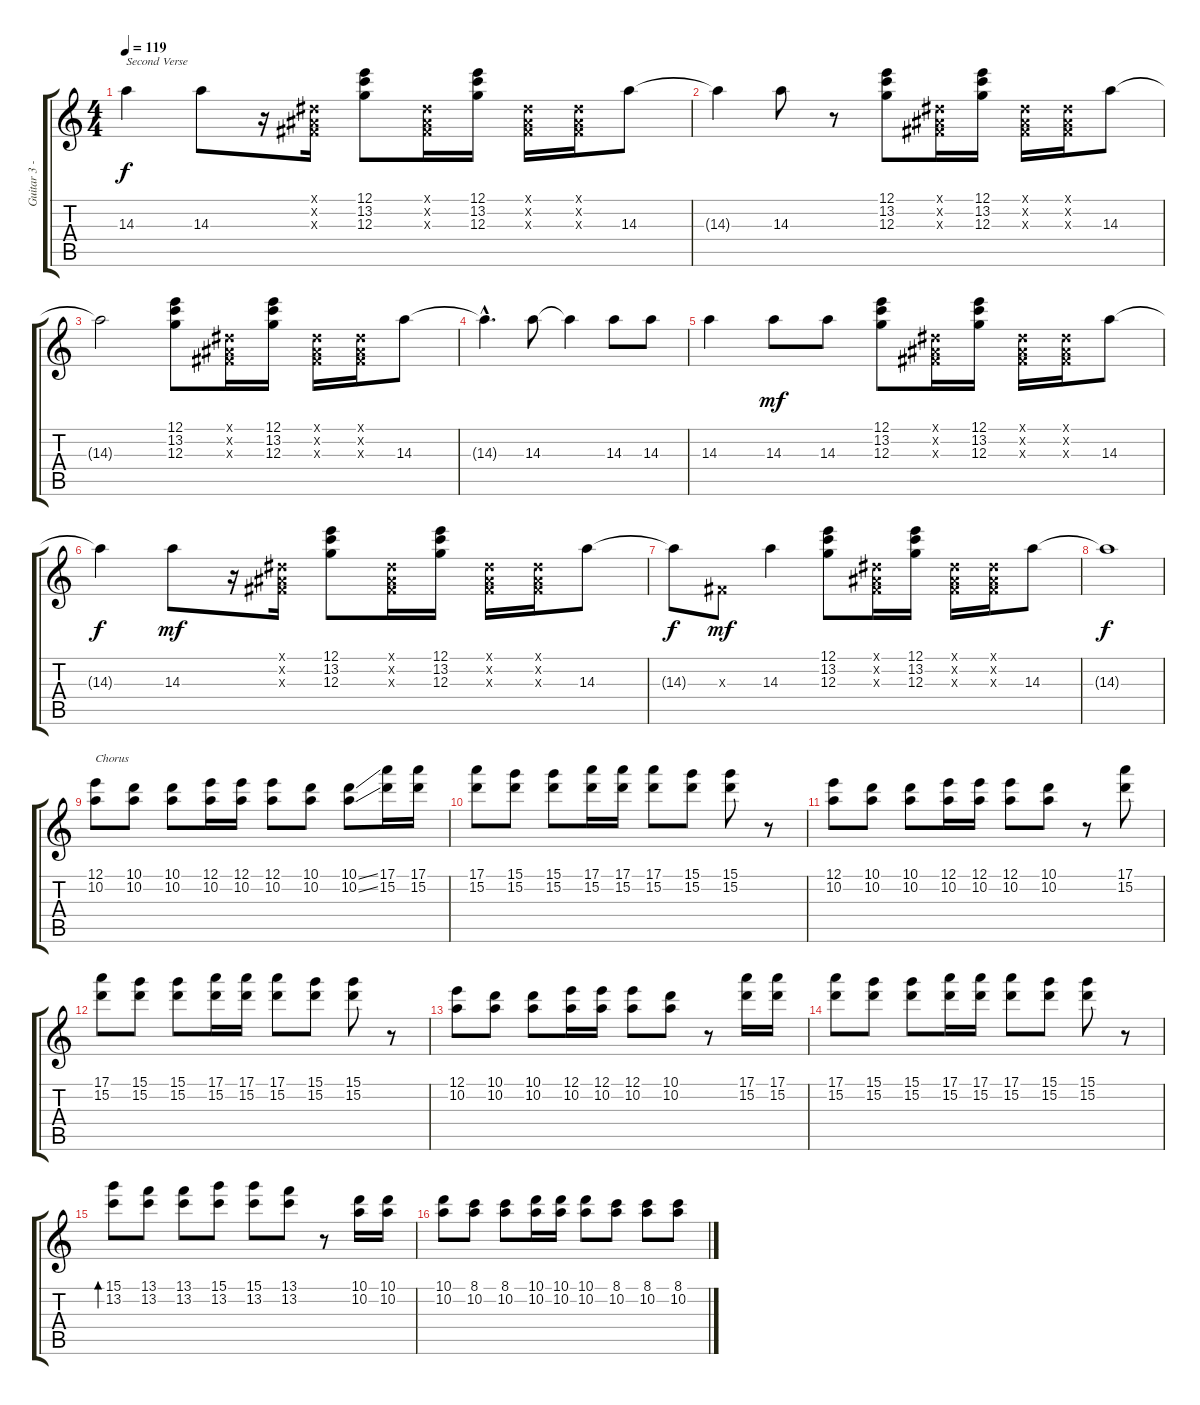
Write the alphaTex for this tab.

\track ("Guitar 3 - Slight Dist." "Guitar 3 -") {instrument distortionguitar}
\staff {score tabs}
\tuning (E4 B3 G3 D3 A2 E2) {hide}
\ts (4 4)
\tempo 119
\clef g2
\ks c
14.3{t}.4{txt "Second Verse" dy f} 14.3.8 r.16 (-1.1{x} -1.2{x} -1.3{x}).16 (12.1 13.2 12.3).8 (-1.1{x} -1.2{x} -1.3{x}).16 (12.1 13.2 12.3).16 (-1.1{x} -1.2{x} -1.3{x}).16 (-1.1{x} -1.2{x} -1.3{x}).16 14.3.8 |
14.3{t}.4 14.3.8 r.8 (12.1 13.2 12.3).8 (-1.1{x} -1.2{x} -1.3{x}).16 (12.1 13.2 12.3).16 (-1.1{x} -1.2{x} -1.3{x}).16 (-1.1{x} -1.2{x} -1.3{x}).16 14.3.8 |
14.3{t}.2 (12.1 13.2 12.3).8 (-1.1{x} -1.2{x} -1.3{x}).16 (12.1 13.2 12.3).16 (-1.1{x} -1.2{x} -1.3{x}).16 (-1.1{x} -1.2{x} -1.3{x}).16 14.3.8 |
14.3{hac t}.4{d} 14.3.8 14.3{t}.4 14.3.8 14.3.8 |
14.3.4 14.3.8{dy mf} 14.3.8 (12.1 13.2 12.3).8 (-1.1{x} -1.2{x} -1.3{x}).16 (12.1 13.2 12.3).16 (-1.1{x} -1.2{x} -1.3{x}).16 (-1.1{x} -1.2{x} -1.3{x}).16 14.3.8 |
14.3{t}.4{dy f} 14.3.8{dy mf} r.16 (-1.1{x} -1.2{x} -1.3{x}).16 (12.1 13.2 12.3).8 (-1.1{x} -1.2{x} -1.3{x}).16 (12.1 13.2 12.3).16 (-1.1{x} -1.2{x} -1.3{x}).16 (-1.1{x} -1.2{x} -1.3{x}).16 14.3.8 |
14.3{t}.8{dy f} -1.3{x}.8{dy mf} 14.3.4 (12.1 13.2 12.3).8 (-1.1{x} -1.2{x} -1.3{x}).16 (12.1 13.2 12.3).16 (-1.1{x} -1.2{x} -1.3{x}).16 (-1.1{x} -1.2{x} -1.3{x}).16 14.3.8 |
14.3{t}.1{dy f} |
(12.1 10.2).8{txt "Chorus"} (10.1 10.2).8 (10.1 10.2).8 (12.1 10.2).16 (12.1 10.2).16 (12.1 10.2).8 (10.1 10.2).8 (10.1{ss} 10.2{ss}).8 (17.1 15.2).16 (17.1 15.2).16 |
(17.1 15.2).8 (15.1 15.2).8 (15.1 15.2).8 (17.1 15.2).16 (17.1 15.2).16 (17.1 15.2).8 (15.1 15.2).8 (15.1 15.2).8 r.8 |
(12.1 10.2).8 (10.1 10.2).8 (10.1 10.2).8 (12.1 10.2).16 (12.1 10.2).16 (12.1 10.2).8 (10.1 10.2).8 r.8 (17.1 15.2).8 |
(17.1 15.2).8 (15.1 15.2).8 (15.1 15.2).8 (17.1 15.2).16 (17.1 15.2).16 (17.1 15.2).8 (15.1 15.2).8 (15.1 15.2).8 r.8 |
(12.1 10.2).8 (10.1 10.2).8 (10.1 10.2).8 (12.1 10.2).16 (12.1 10.2).16 (12.1 10.2).8 (10.1 10.2).8 r.8 (17.1 15.2).16 (17.1 15.2).16 |
(17.1 15.2).8 (15.1 15.2).8 (15.1 15.2).8 (17.1 15.2).16 (17.1 15.2).16 (17.1 15.2).8 (15.1 15.2).8 (15.1 15.2).8 r.8 |
(15.1 13.2).8{bd 240} (13.1 13.2).8 (13.1 13.2).8 (15.1 13.2).8 (15.1 13.2).8 (13.1 13.2).8 r.8 (10.1 10.2).16 (10.1 10.2).16 |
(10.1 10.2).8 (8.1 10.2).8 (8.1 10.2).8 (10.1 10.2).16 (10.1 10.2).16 (10.1 10.2).8 (8.1 10.2).8 (8.1 10.2).8 (8.1 10.2).8
